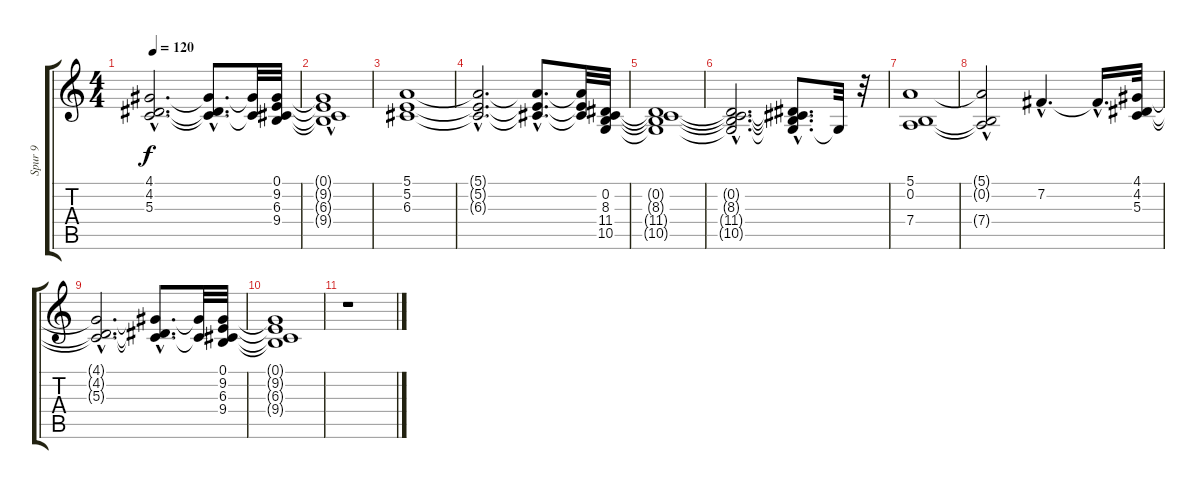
\track ("Spur 9" "Spur 9") {instrument synthstrings2}
\staff {score tabs}
\tuning (E4 B3 G3 D3 A2 E2) {hide}
\ts (4 4)
\tempo 120
\clef g2
\ks c
(4.1{hac t} 4.2{hac t} 5.3{hac t}).2{d dy f} (4.1{hac t} 4.2{hac t} 5.3{hac t}).8{d} (4.1{t} 5.3{t}).32 (0.1 9.2 6.3 9.4).32 |
(0.1{hac t} 9.2{t} 6.3{hac t} 9.4{hac t}).1 |
(5.1 5.2 6.3).1 |
(5.1{hac t} 5.2{hac t} 6.3{hac t}).2{d} (5.1{hac t} 5.2{hac t} 6.3{hac t}).8{d} (5.1{t} 5.2{t} 6.3{t}).32 (0.2 8.3 11.4 10.5).32 |
(0.2{t} 8.3{t} 11.4{t} 10.5{t}).1 |
(0.2{hac t} 8.3{hac t} 11.4{hac t} 10.5{hac t}).2{d} (0.2{hac t} 8.3{hac t} 11.4{hac t} 10.5{hac t}).8{d} 10.5{t}.32 r.32 |
(5.1 0.2 7.4).1 |
(5.1{hac t} 0.2{t} 7.4{t}).2 7.2{hac}.4{d} 7.2{hac t}.16{d} (4.1 4.2 5.3).32 |
(4.1{hac t} 4.2{hac t} 5.3{hac t}).2{d} (4.1{hac t} 4.2{hac t} 5.3{hac t}).8{d} (4.1{t} 5.3{t}).32 (0.1 9.2 6.3 9.4).32 |
(0.1{t} 9.2{t} 6.3{t} 9.4{t}).1 |
r.1
